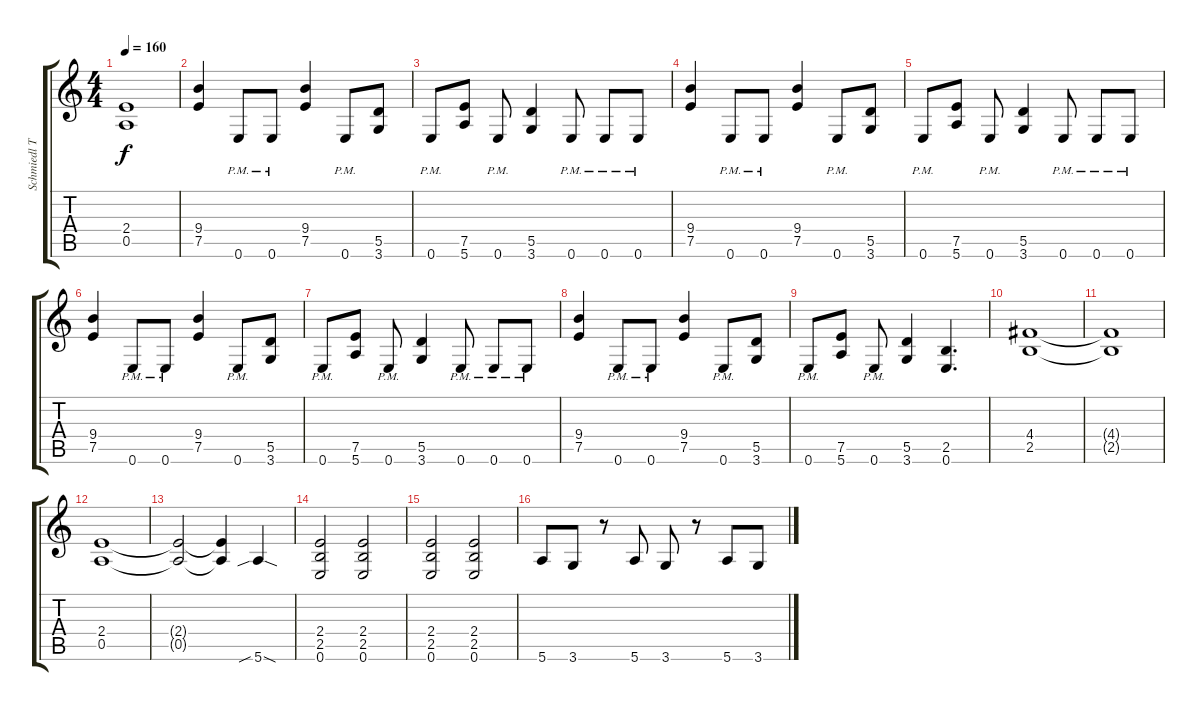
\track ("Schmiedl Tamás" "Schmiedl T") {instrument distortionguitar}
\staff {score tabs}
\tuning (E4 B3 G3 D3 A2 E2) {hide}
\ts (4 4)
\tempo 160
\clef g2
\ks c
(2.4 0.5).1{dy f} |
(9.4 7.5).4 0.6{pm}.8 0.6{pm}.8 (9.4 7.5).4 0.6{pm}.8 (5.5 3.6).8 |
0.6{pm}.8 (7.5 5.6).8 0.6{pm}.8 (5.5 3.6).4 0.6{pm}.8 0.6{pm}.8 0.6{pm}.8 |
(9.4 7.5).4 0.6{pm}.8 0.6{pm}.8 (9.4 7.5).4 0.6{pm}.8 (5.5 3.6).8 |
0.6{pm}.8 (7.5 5.6).8 0.6{pm}.8 (5.5 3.6).4 0.6{pm}.8 0.6{pm}.8 0.6{pm}.8 |
(9.4 7.5).4 0.6{pm}.8 0.6{pm}.8 (9.4 7.5).4 0.6{pm}.8 (5.5 3.6).8 |
0.6{pm}.8 (7.5 5.6).8 0.6{pm}.8 (5.5 3.6).4 0.6{pm}.8 0.6{pm}.8 0.6{pm}.8 |
(9.4 7.5).4 0.6{pm}.8 0.6{pm}.8 (9.4 7.5).4 0.6{pm}.8 (5.5 3.6).8 |
0.6{pm}.8 (7.5 5.6).8 0.6{pm}.8 (5.5 3.6).4 (2.5 0.6).4{d} |
(4.4 2.5).1 |
(4.4{t} 2.5{t}).1 |
(2.4 0.5).1 |
(2.4{t} 0.5{t}).2 (2.4{t} 0.5{t}).4 5.6{sib sod}.4 |
(2.4 2.5 0.6).2 (2.4 2.5 0.6).2 |
(2.4 2.5 0.6).2 (2.4 2.5 0.6).2 |
5.6.8 3.6.8 r.8 5.6.8 3.6.8 r.8 5.6.8 3.6.8
